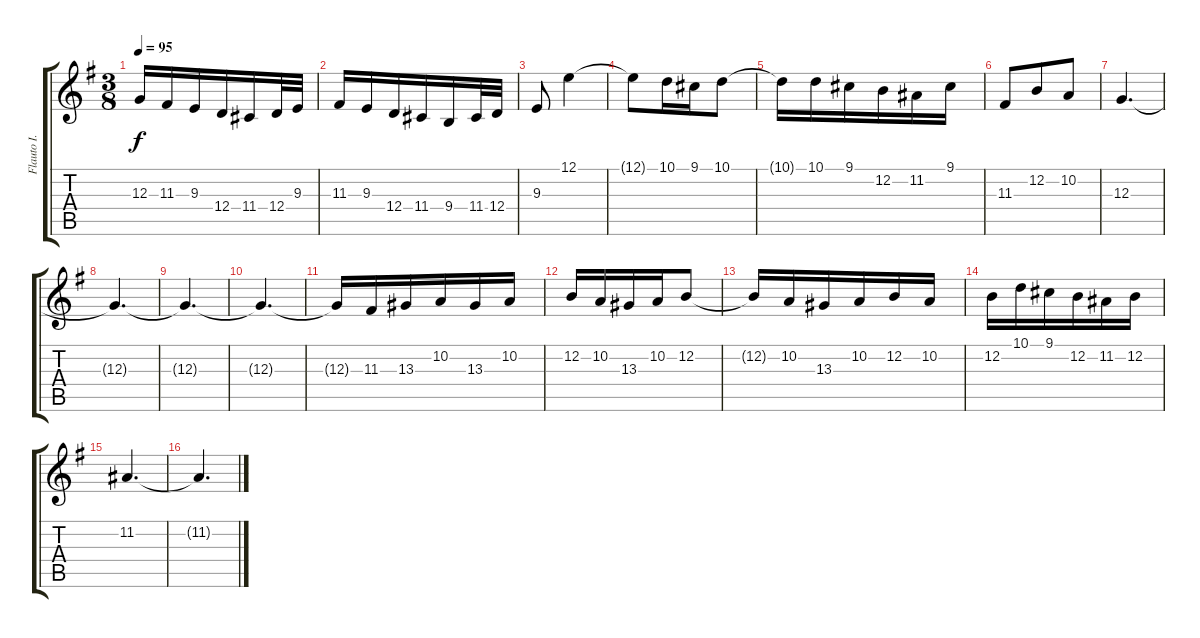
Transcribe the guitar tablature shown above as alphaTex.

\track ("Flauto I. (Flùte à bee)" "Flauto I. ") {instrument recorder}
\staff {score tabs}
\tuning (E4 B3 G3 D3 A2 E2) {hide}
\ts (3 8)
\tempo 95
\clef g2
\ks g
12.3.16{dy f} 11.3.16{beam merge} 9.3.16 12.4.16{beam merge} 11.4.16 12.4.32 9.3.32 |
11.3.16 9.3.16{beam merge} 12.4.16 11.4.16{beam merge} 9.4.16 11.4.32 12.4.32 |
9.3.8 12.1.4 |
12.1{t}.8{beam merge} 10.1.16 9.1.16{beam merge} 10.1.8 |
10.1{t}.16 10.1.16{beam merge} 9.1.16 12.2.16{beam merge} 11.2.16 9.1.16 |
11.3.8 12.2.8 10.2.8 |
12.3.4{d} |
12.3{t}.4{d} |
12.3{t}.4{d} |
12.3{t}.4{d} |
12.3{t}.16 11.3.16{beam merge} 13.3.16 10.2.16{beam merge} 13.3.16 10.2.16 |
12.2.16 10.2.16{beam merge} 13.3.16 10.2.16{beam merge} 12.2.8 |
12.2{t}.16 10.2.16{beam merge} 13.3.16 10.2.16{beam merge} 12.2.16 10.2.16 |
12.2.16 10.1.16{beam merge} 9.1.16 12.2.16{beam merge} 11.2.16 12.2.16 |
11.2.4{d} |
11.2{t}.4{d}
